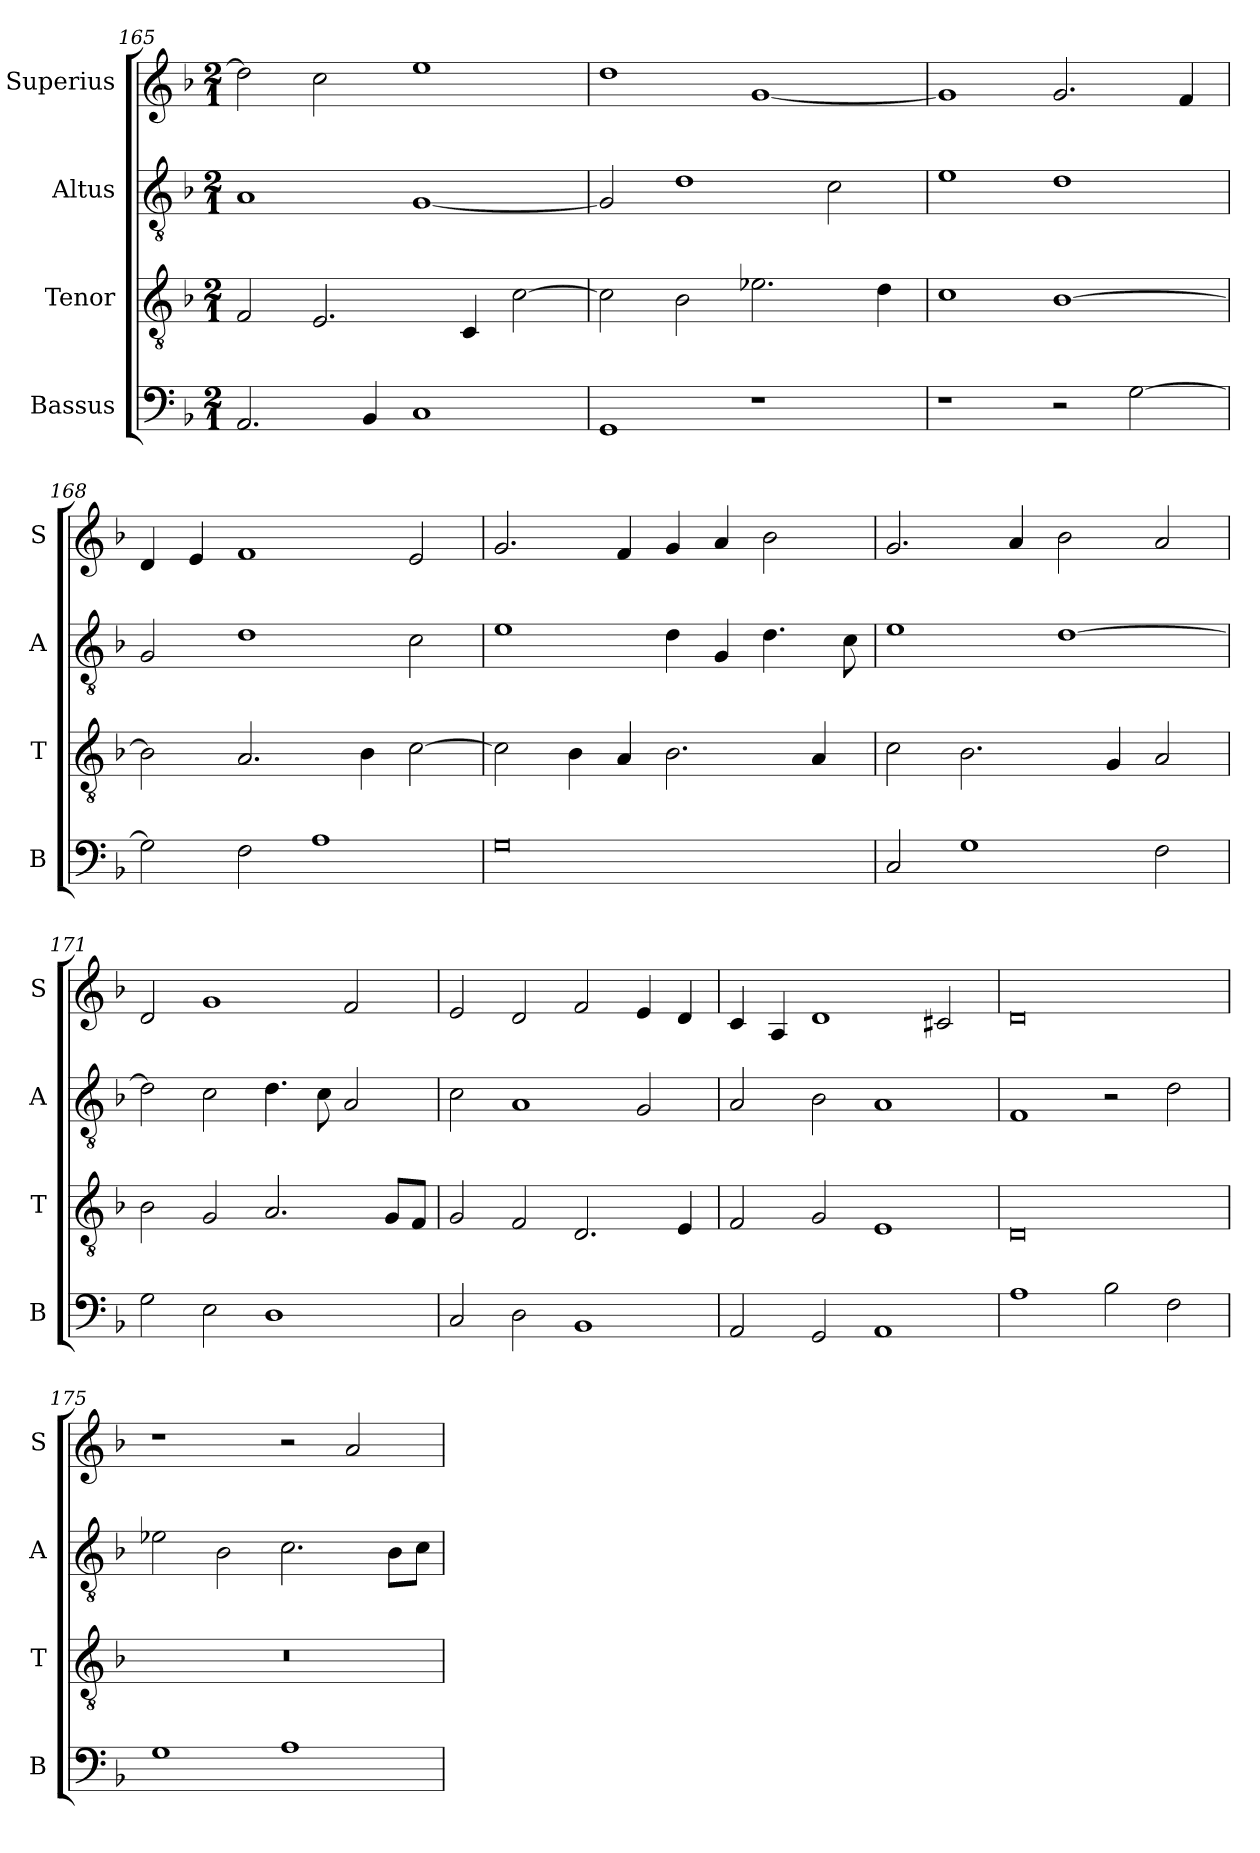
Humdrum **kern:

**kern	**kern	**kern	**kern
*part4	*part3	*part2	*part1
*staff4	*staff3	*staff2	*staff1
*I"Bassus	*I"Tenor	*I"Altus	*I"Superius
*I'B	*I'T	*I'A	*I'S
*clefF4	*clefGv2	*clefGv2	*clefG2
*k[b-]	*k[b-]	*k[b-]	*k[b-]
*F:	*F:	*F:	*F:
*M2/1	*M2/1	*M2/1	*M2/1
=165	=165	=165	=165
2.AA	2F	1A	2dd]
.	2.E	.	2cc
4BB-	.	.	.
1C	.	[1G	1ee
.	4C	.	.
.	[2c	.	.
=166	=166	=166	=166
1GG	2c]	2G]	1dd
.	2B-	1d	.
1r	2.e-X	.	[1g
.	.	2c	.
.	4d	.	.
=167	=167	=167	=167
1r	1c	1e	1g]
2r	[1B-	1d	2.g
[2G	.	.	.
.	.	.	4f
=168	=168	=168	=168
2G]	2B-]	2G	4d
.	.	.	4e
2F	2.A	1d	1f
1A	.	.	.
.	4B-	.	.
.	[2c	2c	2e
=169	=169	=169	=169
0G	2c]	1e	2.g
.	4B-	.	.
.	4A	.	4f
.	2.B-	4d	4g
.	.	4G	4a
.	.	4.d	2b-
.	4A	.	.
.	.	8c	.
=170	=170	=170	=170
2C	2c	1e	2.g
1G	2.B-	.	.
.	.	.	4a
.	.	[1d	2b-
.	4G	.	.
2F	2A	.	2a
=171	=171	=171	=171
2G	2B-	2d]	2d
2E	2G	2c	1g
1D	2.A	4.d	.
.	.	8c	.
.	.	2A	2f
.	8GL	.	.
.	8FJ	.	.
=172	=172	=172	=172
2C	2G	2c	2e
2D	2F	1A	2d
1BB-	2.D	.	2f
.	.	2G	4e
.	4E	.	4d
=173	=173	=173	=173
2AA	2F	2A	4c
.	.	.	4A
2GG	2G	2B-	1d
1AA	1E	1A	.
.	.	.	2c#X
=174	=174	=174	=174
1A	0D	1F	0d
2B-	.	2r	.
2F	.	2d	.
=175	=175	=175	=175
1G	0r	2e-X	1r
.	.	2B-	.
1A	.	2.c	2r
.	.	.	2a
.	.	8B-L	.
.	.	8cJ	.
=	=	=	=
*-	*-	*-	*-
